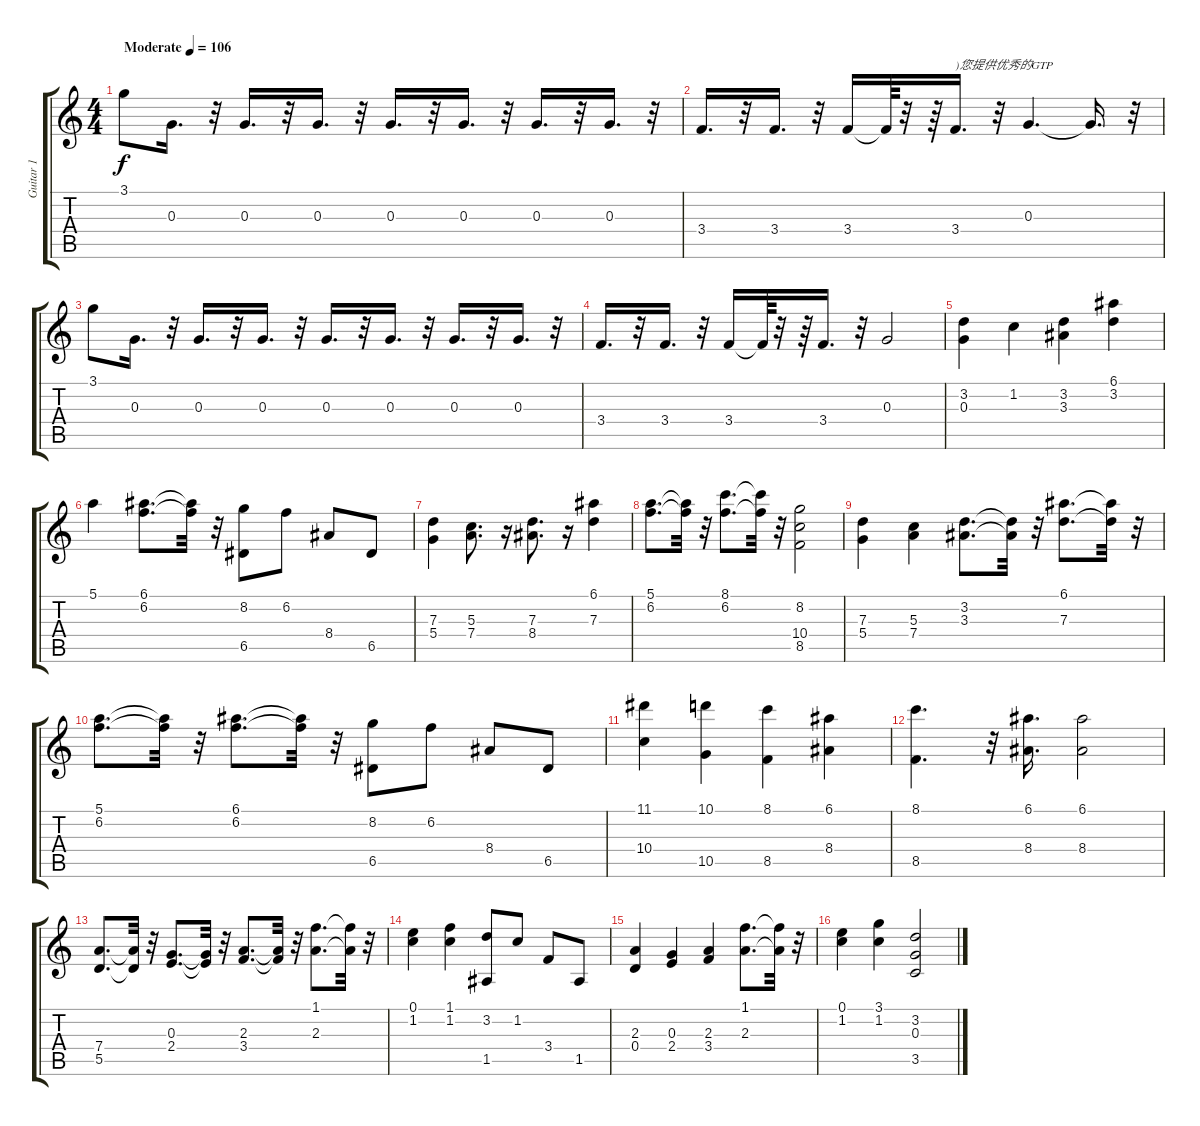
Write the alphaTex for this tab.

\track ("Guitar 1" "Guitar 1") {instrument acousticguitarsteel}
\staff {score tabs}
\tuning (E4 B3 G3 D3 A2 E2) {hide}
\ts (4 4)
\tempo (106 "Moderate")
\clef g2
\ks c
3.1.8{dy f instrument acousticguitarsteel} 0.3.16{d} r.32 0.3.16{d} r.32 0.3.16{d} r.32 0.3.16{d} r.32 0.3.16{d} r.32 0.3.16{d} r.32 0.3.16{d} r.32 |
3.4.16{d} r.32 3.4.16{d} r.32 3.4.16 3.4{t}.64 r.32 r.64 3.4.16{d txt ")您提供优秀的GTP"} r.32 0.3.4{d} 0.3{t}.16{d} r.32 |
3.1.8 0.3.16{d} r.32 0.3.16{d} r.32 0.3.16{d} r.32 0.3.16{d} r.32 0.3.16{d} r.32 0.3.16{d} r.32 0.3.16{d} r.32 |
3.4.16{d} r.32 3.4.16{d} r.32 3.4.16 3.4{t}.64 r.32 r.64 3.4.16{d} r.32 0.3.2 |
(3.2 0.3).4 1.2.4 (3.2 3.3).4 (6.1 3.2).4 |
5.1.4 (6.1 6.2).8{d} (6.1{t} 6.2{t}).32 r.32 (8.2 6.5).8 6.2.8 8.4.8 6.5.8 |
(7.3 5.4).4 (5.3 7.4).8{d} r.16 (7.3 8.4).8{d} r.16 (6.1 7.3).4 |
(5.1 6.2).8{d} (5.1{t} 6.2{t}).32 r.32 (8.1 6.2).8{d} (8.1{t} 6.2{t}).32 r.32 (8.2 10.4 8.5).2 |
(7.3 5.4).4 (5.3 7.4).4 (3.2 3.3).8{d} (3.2{t} 3.3{t}).32 r.32 (6.1 7.3).8{d} (6.1{t} 7.3{t}).32 r.32 |
(5.1 6.2).8{d} (5.1{t} 6.2{t}).32 r.32 (6.1 6.2).8{d} (6.1{t} 6.2{t}).32 r.32 (8.2 6.5).8 6.2.8 8.4.8 6.5.8 |
(11.1 10.4).4 (10.1 10.5).4 (8.1 8.5).4 (6.1 8.4).4 |
(8.1 8.5).4{d} r.32 (6.1 8.4).16{d} (6.1 8.4).2 |
(7.4 5.5).8{d} (7.4{t} 5.5{t}).32 r.32 (0.3 2.4).8{d} (0.3{t} 2.4{t}).32 r.32 (2.3 3.4).8{d} (2.3{t} 3.4{t}).32 r.32 (1.1 2.3).8{d} (1.1{t} 2.3{t}).32 r.32 |
(0.1 1.2).4 (1.1 1.2).4 (3.2 1.5).8 1.2.8 3.4.8 1.5.8 |
(2.3 0.4).4 (0.3 2.4).4 (2.3 3.4).4 (1.1 2.3).8{d} (1.1{t} 2.3{t}).32 r.32 |
(0.1 1.2).4 (3.1 1.2).4 (3.2 0.3 3.5).2
